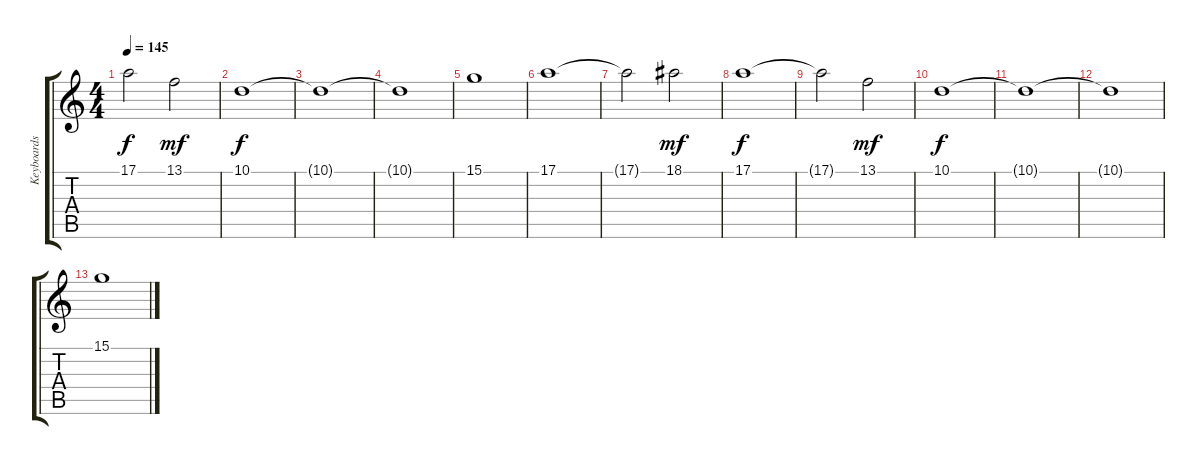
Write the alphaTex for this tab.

\track ("Keyboards II" "Keyboards ") {instrument pad2warm}
\staff {score tabs}
\tuning (E4 B3 G3 D3 A2 D2) {hide}
\ts (4 4)
\tempo 145
\clef g2
\ks c
17.1{t}.2{dy f} 13.1.2{dy mf} |
10.1.1{dy f} |
10.1{t}.1 |
10.1{t}.1 |
15.1.1 |
17.1.1 |
17.1{t}.2 18.1.2{dy mf} |
17.1.1{dy f} |
17.1{t}.2 13.1.2{dy mf} |
10.1.1{dy f} |
10.1{t}.1 |
10.1{t}.1 |
15.1.1
